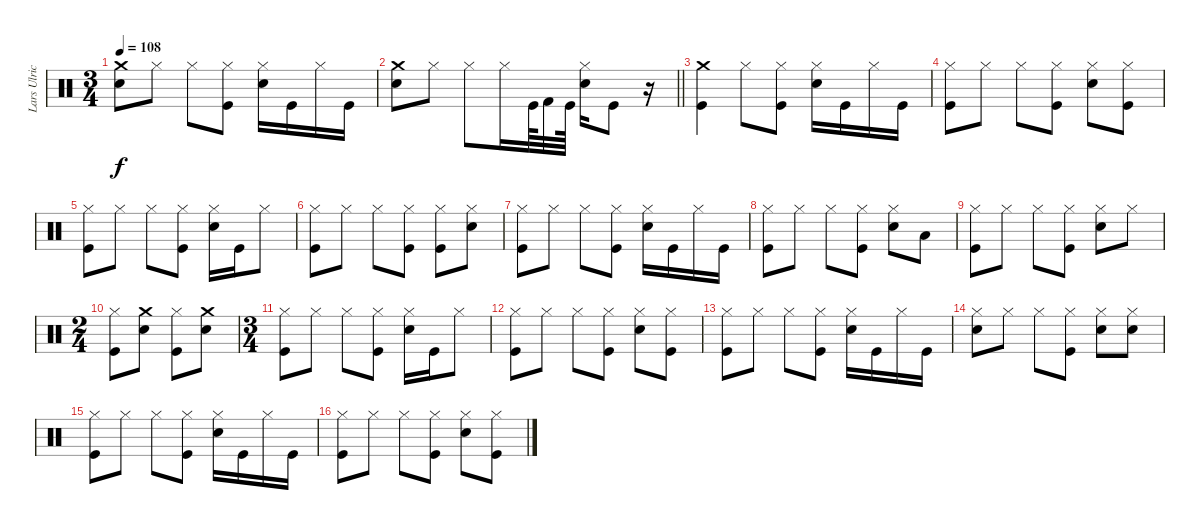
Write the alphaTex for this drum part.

\track ("Lars Ulrich" "Lars Ulric") {instrument percussion}
\staff {score}
\articulation defaults
\ts (3 4)
\tempo 108
\clef neutral
\ks c
("Snare (hit) 2" "Crash medium (hit)").8{dy f} "Hi-Hat (closed)".8 "Hi-Hat (closed)".8 ("Kick (hit)" "Hi-Hat (closed)").8 ("Snare (hit) 2" "Hi-Hat (closed)").16 "Kick (hit)".16 "Hi-Hat (closed)".16 "Kick (hit)".16 |
\barLineRight lightlight
("Crash medium (hit)" "Snare (hit) 2").8 "Hi-Hat (closed)".8 "Hi-Hat (closed)".8 "Hi-Hat (closed)".16 "Kick (hit)".64 "Kick (hit) 2".32 "Kick (hit)".64 ("Snare (hit) 2" "Hi-Hat (closed)").16 "Kick (hit)".8 r.16 |
("Kick (hit)" "Crash medium (hit)").4 "Hi-Hat (closed)".8 ("Kick (hit)" "Hi-Hat (closed)").8 ("Hi-Hat (closed)" "Snare (hit) 2").16 "Kick (hit)".16 "Hi-Hat (closed)".16 "Kick (hit)".16 |
("Kick (hit)" "Hi-Hat (closed)").8 "Hi-Hat (closed)".8 "Hi-Hat (closed)".8 ("Hi-Hat (closed)" "Kick (hit)").8 ("Snare (hit) 2" "Hi-Hat (closed)").8 ("Hi-Hat (closed)" "Kick (hit)").8 |
("Hi-Hat (closed)" "Kick (hit)").8 "Hi-Hat (closed)".8 "Hi-Hat (closed)".8 ("Hi-Hat (closed)" "Kick (hit)").8 ("Snare (hit) 2" "Hi-Hat (closed)").16 "Kick (hit)".16 "Hi-Hat (closed)".8 |
("Hi-Hat (closed)" "Kick (hit)").8 "Hi-Hat (closed)".8 "Hi-Hat (closed)".8 ("Kick (hit)" "Hi-Hat (closed)").8 ("Hi-Hat (closed)" "Kick (hit)").8 ("Snare (hit) 2" "Hi-Hat (closed)").8 |
("Kick (hit)" "Hi-Hat (closed)").8 "Hi-Hat (closed)".8 "Hi-Hat (closed)".8 ("Kick (hit)" "Hi-Hat (closed)").8 ("Snare (hit) 2" "Hi-Hat (closed)").16 "Kick (hit)".16 "Hi-Hat (closed)".16 "Kick (hit)".16 |
("Hi-Hat (closed)" "Kick (hit)").8 "Hi-Hat (closed)".8 "Hi-Hat (closed)".8 ("Hi-Hat (closed)" "Kick (hit)").8 ("Snare (hit) 2" "Hi-Hat (closed)").8 "Low Tom (hit)".8 |
("Hi-Hat (closed)" "Kick (hit)").8 "Hi-Hat (closed)".8 "Hi-Hat (closed)".8 ("Kick (hit)" "Hi-Hat (closed)").8 ("Snare (hit) 2" "Hi-Hat (closed)").8 "Hi-Hat (closed)".8 |
\ts (2 4)
("Hi-Hat (closed)" "Kick (hit)").8 ("Snare (hit) 2" "Crash medium (hit)").8 ("Hi-Hat (closed)" "Kick (hit)").8 ("Crash medium (hit)" "Snare (hit) 2").8 |
\ts (3 4)
("Hi-Hat (closed)" "Kick (hit)").8 "Hi-Hat (closed)".8 "Hi-Hat (closed)".8 ("Hi-Hat (closed)" "Kick (hit)").8 ("Snare (hit) 2" "Hi-Hat (closed)").16 "Kick (hit)".16 "Hi-Hat (closed)".8 |
("Hi-Hat (closed)" "Kick (hit)").8 "Hi-Hat (closed)".8 "Hi-Hat (closed)".8 ("Kick (hit)" "Hi-Hat (closed)").8 ("Hi-Hat (closed)" "Snare (hit) 2").8 ("Kick (hit)" "Hi-Hat (closed)").8 |
("Hi-Hat (closed)" "Kick (hit)").8 "Hi-Hat (closed)".8 "Hi-Hat (closed)".8 ("Hi-Hat (closed)" "Kick (hit)").8 ("Snare (hit) 2" "Hi-Hat (closed)").16 "Kick (hit)".16 "Hi-Hat (closed)".16 "Kick (hit)".16 |
("Hi-Hat (closed)" "Snare (hit) 2").8 "Hi-Hat (closed)".8 "Hi-Hat (closed)".8 ("Kick (hit)" "Hi-Hat (closed)").8 ("Hi-Hat (closed)" "Snare (hit) 2").8 ("Snare (hit) 2" "Hi-Hat (closed)").8 |
("Hi-Hat (closed)" "Kick (hit)").8 "Hi-Hat (closed)".8 "Hi-Hat (closed)".8 ("Kick (hit)" "Hi-Hat (closed)").8 ("Hi-Hat (closed)" "Snare (hit) 2").16 "Kick (hit)".16 "Hi-Hat (closed)".16 "Kick (hit)".16 |
("Hi-Hat (closed)" "Kick (hit)").8 "Hi-Hat (closed)".8 "Hi-Hat (closed)".8 ("Hi-Hat (closed)" "Kick (hit)").8 ("Snare (hit) 2" "Hi-Hat (closed)").8 ("Hi-Hat (closed)" "Kick (hit)").8
